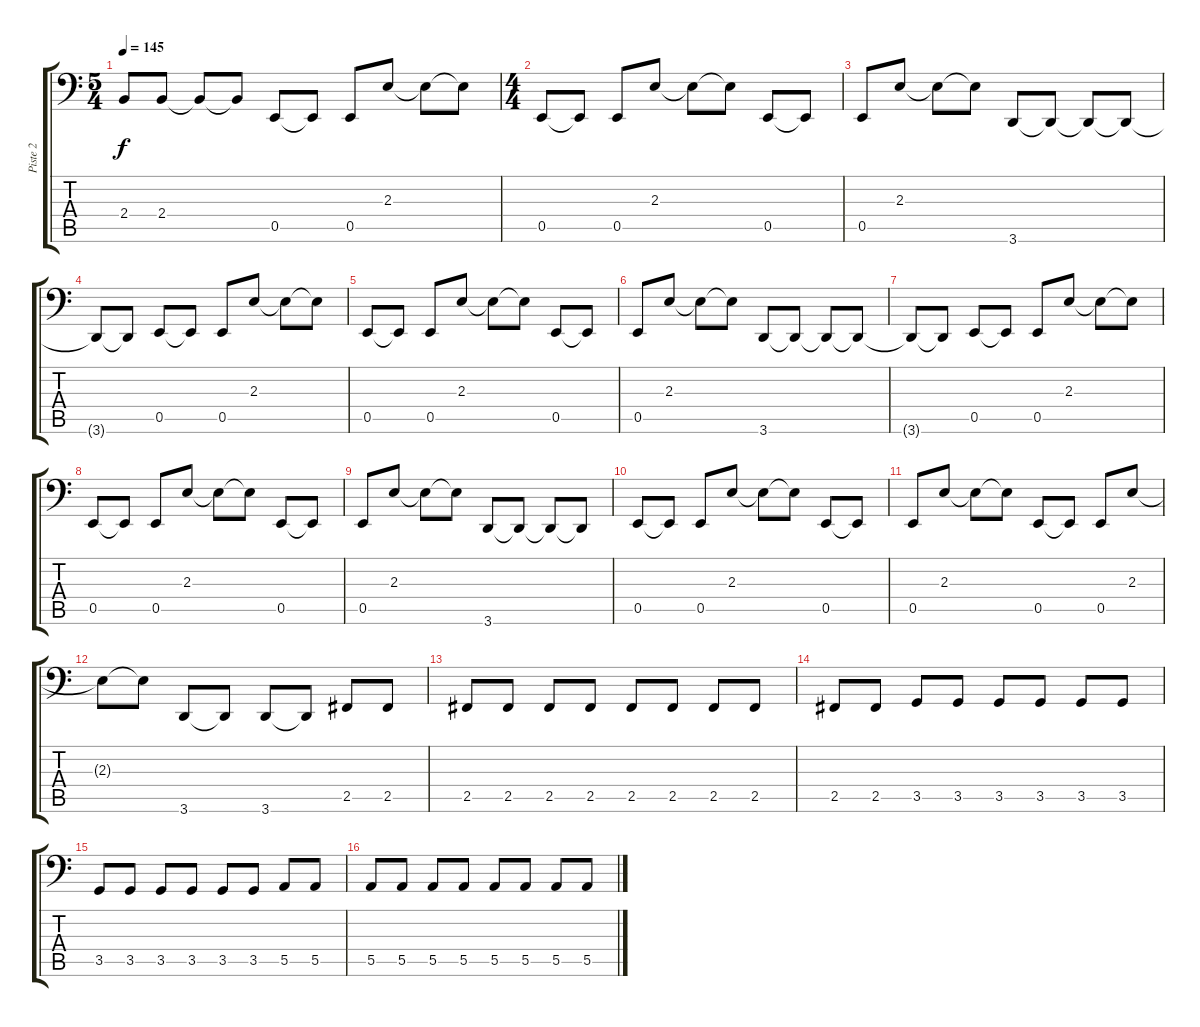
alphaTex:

\track ("Piste 2" "Piste 2") {instrument electricbassfinger}
\staff {score tabs}
\tuning (C3 G2 D2 A1 E1 B0) {hide}
\ts (5 4)
\tempo 145
\clef f4
\ks c
2.4{t}.8{dy f} 2.4.8 2.4{t}.8 2.4{t}.8 0.5.8 0.5{t}.8 0.5.8 2.3.8 2.3{t}.8 2.3{t}.8 |
\ts (4 4)
0.5.8 0.5{t}.8 0.5.8 2.3.8 2.3{t}.8 2.3{t}.8 0.5.8 0.5{t}.8 |
0.5.8 2.3.8 2.3{t}.8 2.3{t}.8 3.6.8 3.6{t}.8 3.6{t}.8 3.6{t}.8 |
3.6{t}.8 3.6{t}.8 0.5.8 0.5{t}.8 0.5.8 2.3.8 2.3{t}.8 2.3{t}.8 |
0.5.8 0.5{t}.8 0.5.8 2.3.8 2.3{t}.8 2.3{t}.8 0.5.8 0.5{t}.8 |
0.5.8 2.3.8 2.3{t}.8 2.3{t}.8 3.6.8 3.6{t}.8 3.6{t}.8 3.6{t}.8 |
3.6{t}.8 3.6{t}.8 0.5.8 0.5{t}.8 0.5.8 2.3.8 2.3{t}.8 2.3{t}.8 |
0.5.8 0.5{t}.8 0.5.8 2.3.8 2.3{t}.8 2.3{t}.8 0.5.8 0.5{t}.8 |
0.5.8 2.3.8 2.3{t}.8 2.3{t}.8 3.6.8 3.6{t}.8 3.6{t}.8 3.6{t}.8 |
0.5.8 0.5{t}.8 0.5.8 2.3.8 2.3{t}.8 2.3{t}.8 0.5.8 0.5{t}.8 |
0.5.8 2.3.8 2.3{t}.8 2.3{t}.8 0.5.8 0.5{t}.8 0.5.8 2.3.8 |
2.3{t}.8 2.3{t}.8 3.6.8 3.6{t}.8 3.6.8 3.6{t}.8 2.5.8 2.5.8 |
2.5.8 2.5.8 2.5.8 2.5.8 2.5.8 2.5.8 2.5.8 2.5.8 |
2.5.8 2.5.8 3.5.8 3.5.8 3.5.8 3.5.8 3.5.8 3.5.8 |
3.5.8 3.5.8 3.5.8 3.5.8 3.5.8 3.5.8 5.5.8 5.5.8 |
5.5.8 5.5.8 5.5.8 5.5.8 5.5.8 5.5.8 5.5.8 5.5.8
